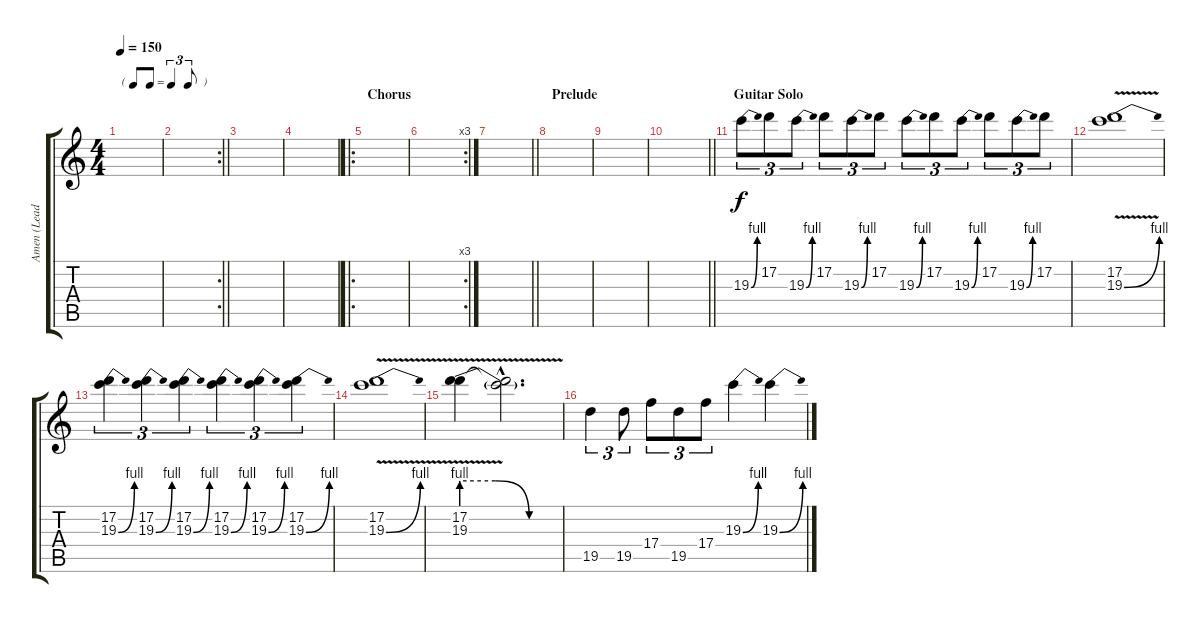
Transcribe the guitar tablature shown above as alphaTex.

\track ("Amen (Lead Guitar)" "Amen (Lead") {instrument distortionguitar}
\staff {score tabs}
\tuning (D4 A3 F3 C3 G2 D2) {hide}
\ts (4 4)
\tf triplet8th
\tempo 150
\clef g2
\ks c
|
\rc 2
\barLineRight lightlight
|
|
|
\ro
\section ("" "Chorus")
|
\rc 3
|
\barLineRight lightlight
|
\section ("" "Prelude")
|
|
\barLineRight lightlight
|
\section ("" "Guitar Solo")
19.3{be (bend 0 0 60 4)}.8{tu (3 2)} 17.2.8{tu (3 2)} 19.3{be (bend 0 0 60 4)}.8{tu (3 2)} 17.2.8{tu (3 2)} 19.3{be (bend 0 0 60 4)}.8{tu (3 2)} 17.2.8{tu (3 2)} 19.3{be (bend 0 0 60 4)}.8{tu (3 2)} 17.2.8{tu (3 2)} 19.3{be (bend 0 0 60 4)}.8{tu (3 2)} 17.2.8{tu (3 2)} 19.3{be (bend 0 0 60 4)}.8{tu (3 2)} 17.2.8{tu (3 2)} |
(17.2 19.3{be (bend 0 0 60 4) v}).1 |
(17.2 19.3{be (bend 0 0 60 4)}).4{tu (3 2)} (17.2 19.3{be (bend 0 0 60 4)}).4{tu (3 2)} (17.2 19.3{be (bend 0 0 60 4)}).4{tu (3 2)} (17.2 19.3{be (bend 0 0 60 4)}).4{tu (3 2)} (17.2 19.3{be (bend 0 0 60 4)}).4{tu (3 2)} (17.2 19.3{be (bend 0 0 60 4)}).4{tu (3 2)} |
(17.2 19.3{be (bend 0 0 60 4) v}).1 |
(17.2 19.3{be (custom 0 4 20 4 40 0 60 0) v}).4 (17.2{hac t} 19.3{hac t}).2{d} |
19.5.4{tu (3 2)} 19.5.8{tu (3 2)} 17.4.8{tu (3 2)} 19.5.8{tu (3 2)} 17.4.8{tu (3 2)} 19.3{be (bend 0 0 60 4)}.4 19.3{be (bend 0 0 60 4)}.4
